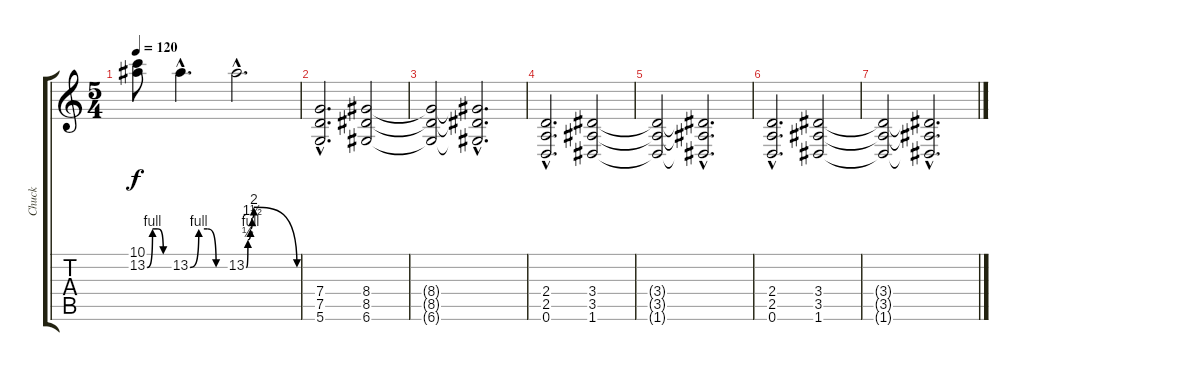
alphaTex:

\track ("Chuck" "Chuck") {instrument distortionguitar}
\staff {score tabs}
\tuning (D4 A3 F3 C3 G2 D2) {hide}
\ts (5 4)
\tempo 120
\clef g2
\ks c
(10.1 13.2{be (custom 0 0 15 4 30 4 45 0 60 0)}).8{dy f} 13.2{be (custom 0 0 15 4 30 4 45 0 60 0) hac}.4{d} 13.2{be (custom 0 0 2 2 5 4 7 6 9 8 60 0) hac}.2{d} |
(7.4{hac} 7.5{hac} 5.6{hac}).2{d volume 8} (8.4 8.5 6.6).2 |
(8.4{t} 8.5{t} 6.6{t}).2 (8.4{hac t} 8.5{hac t} 6.6{hac t}).2{d} |
(2.4{hac} 2.5{hac} 0.6{hac}).2{d volume 4} (3.4 3.5 1.6).2 |
(3.4{t} 3.5{t} 1.6{t}).2 (3.4{hac t} 3.5{hac t} 1.6{hac t}).2{d} |
(2.4{hac} 2.5{hac} 0.6{hac}).2{d volume 0} (3.4 3.5 1.6).2 |
(3.4{t} 3.5{t} 1.6{t}).2 (3.4{hac t} 3.5{hac t} 1.6{hac t}).2{d}
